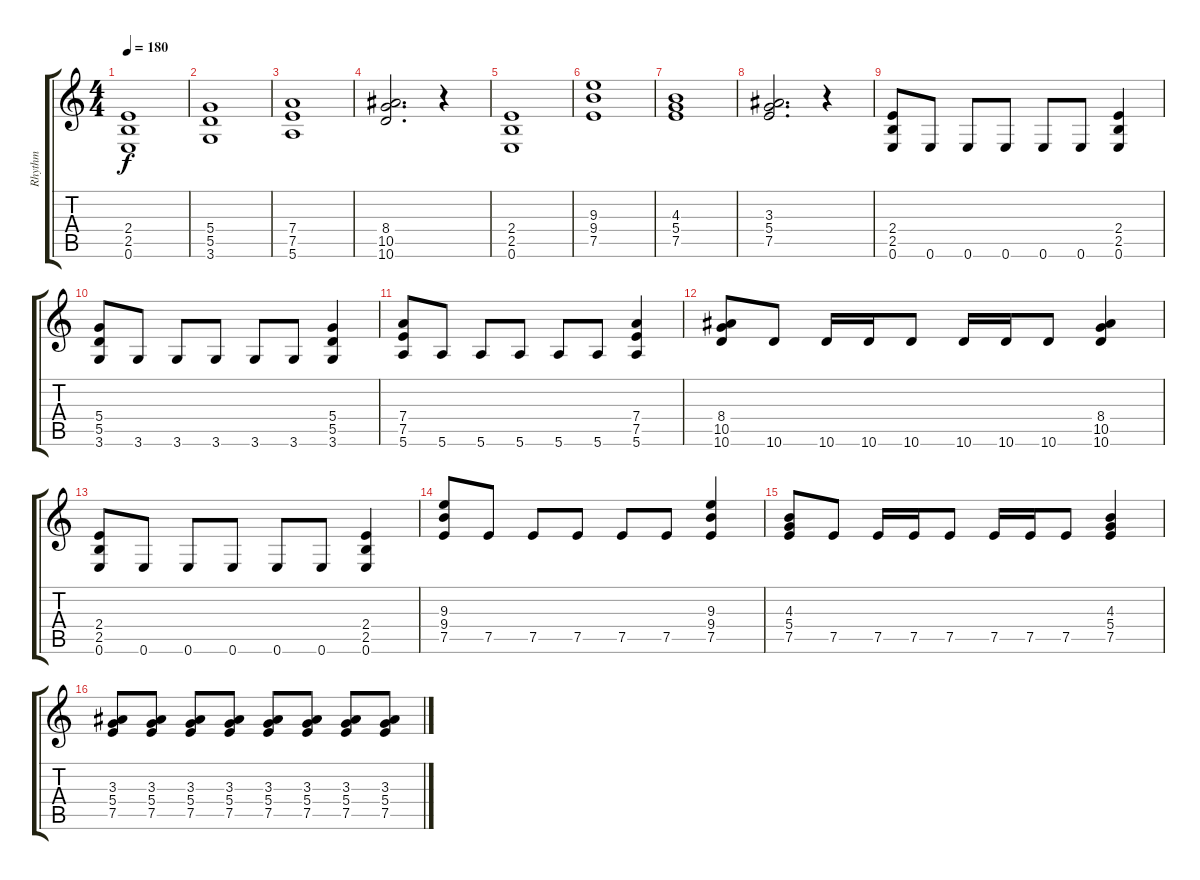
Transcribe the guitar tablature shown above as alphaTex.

\track ("Rhythm" "Rhythm") {instrument distortionguitar}
\staff {score tabs}
\tuning (E4 B3 G3 D3 A2 E2) {hide}
\ts (4 4)
\tempo 180
\clef g2
\ks c
(2.4 2.5 0.6).1{dy f} |
(5.4 5.5 3.6).1 |
(7.4 7.5 5.6).1 |
(8.4 10.5 10.6).2{d} r.4 |
(2.4 2.5 0.6).1 |
(9.3 9.4 7.5).1 |
(4.3 5.4 7.5).1 |
(3.3 5.4 7.5).2{d} r.4 |
(2.4 2.5 0.6).8 0.6.8 0.6.8 0.6.8 0.6.8 0.6.8 (2.4 2.5 0.6).4 |
(5.4 5.5 3.6).8 3.6.8 3.6.8 3.6.8 3.6.8 3.6.8 (5.4 5.5 3.6).4 |
(7.4 7.5 5.6).8 5.6.8 5.6.8 5.6.8 5.6.8 5.6.8 (7.4 7.5 5.6).4 |
(8.4 10.5 10.6).8 10.6.8 10.6.16 10.6.16 10.6.8 10.6.16 10.6.16 10.6.8 (8.4 10.5 10.6).4 |
(2.4 2.5 0.6).8 0.6.8 0.6.8 0.6.8 0.6.8 0.6.8 (2.4 2.5 0.6).4 |
(9.3 9.4 7.5).8 7.5.8 7.5.8 7.5.8 7.5.8 7.5.8 (9.3 9.4 7.5).4 |
(4.3 5.4 7.5).8 7.5.8 7.5.16 7.5.16 7.5.8 7.5.16 7.5.16 7.5.8 (4.3 5.4 7.5).4 |
(3.3 5.4 7.5).8 (3.3 5.4 7.5).8 (3.3 5.4 7.5).8 (3.3 5.4 7.5).8 (3.3 5.4 7.5).8 (3.3 5.4 7.5).8 (3.3 5.4 7.5).8 (3.3 5.4 7.5).8
